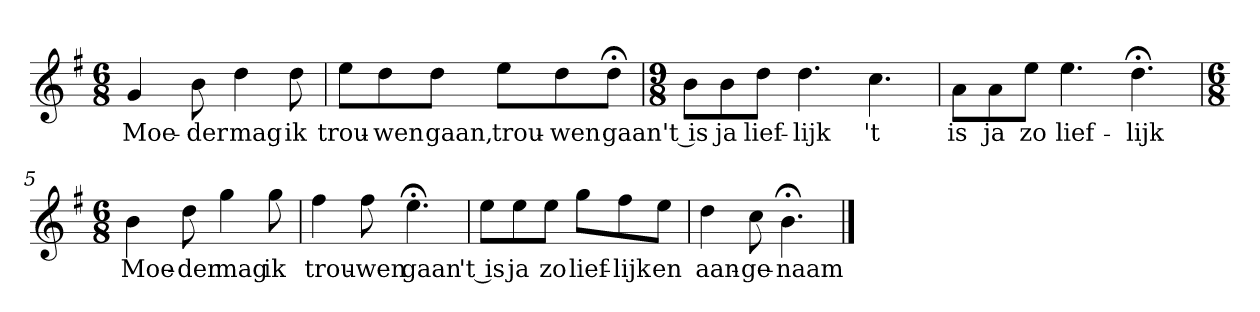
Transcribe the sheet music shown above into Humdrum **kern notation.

**kern	**text
*part1	*part1
*staff1	*staff1
*k[f#]	*
*G:	*
*M6/8	*
*MM120	*
=1	=1
4g	Moe-
8b	-der
4dd	mag
8dd	ik
=2	=2
8eeL	trou-
8dd	-wen
8ddJ	gaan,
8eeL	trou-
8dd	-wen
8dd;<J	gaan
=3	=3
*M9/8	*
8bL	't is
8b	ja
8ddJ	lief-
4.dd	-lijk
4.cc	't
=4	=4
8aL	is
8a	ja
8eeJ	zo
4.ee	lief-
4.dd;<	-lijk
=5	=5
*M6/8	*
4b	Moe-
8dd	-der
4gg	mag
8gg	ik
=6	=6
4ff#	trou-
8ff#	-wen
4.ee;<	gaan
=7	=7
8eeL	't is
8ee	ja
8eeJ	zo
8ggL	lief-
8ff#	-lijk
8eeJ	en
=8	=8
4dd	aan-
8cc	-ge-
4.b;<	-naam
==	==
*-	*-
